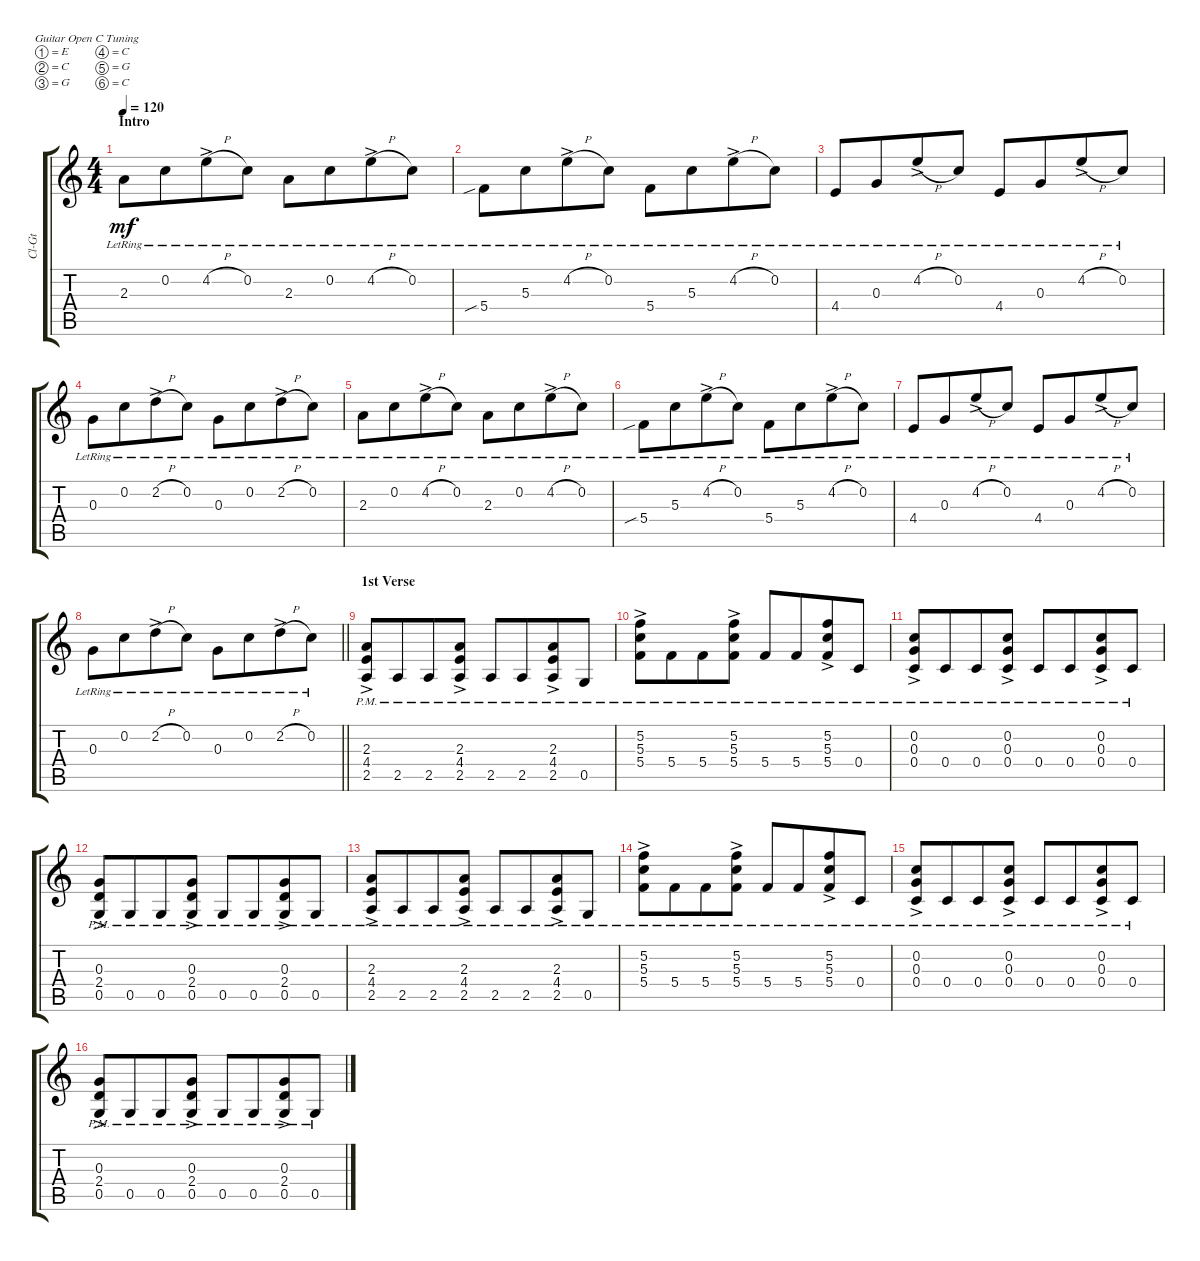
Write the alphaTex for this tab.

\defaultSystemsLayout 4
\bracketExtendMode groupsimilarinstruments
\otherSystemsTrackNameOrientation horizontal
\track ("Clean Guitar" "Cl-Gt") {mute multiBarRest instrument electricguitarclean}
\staff {score tabs}
\tuning (E4 C4 G3 C3 G2 C2)
\ts (4 4)
\beaming (8 4 4)
\section ("" "Intro")
\tempo 120
\clef g2
\ks c
2.3{lr}.8{dy mf instrument electricguitarclean beam Down} 0.2{lr}.8{beam Down} 4.2{h ac lr}.8{beam Down} 0.2{lr}.8{beam Down} 2.3{lr}.8{beam Down} 0.2{lr}.8{beam Down} 4.2{h ac lr}.8{beam Down} 0.2{lr}.8{beam Down} |
5.4{sib lr}.8{beam Down} 5.3{lr}.8{beam Down} 4.2{h ac lr}.8{beam Down} 0.2{lr}.8{beam Down} 5.4{lr}.8{beam Down} 5.3{lr}.8{beam Down} 4.2{h ac lr}.8{beam Down} 0.2{lr}.8{beam Down} |
4.4{lr}.8{beam Up} 0.3{lr}.8{beam Up} 4.2{h ac lr}.8{beam Up} 0.2{lr}.8{beam Up} 4.4{lr}.8{beam Up} 0.3{lr}.8{beam Up} 4.2{h ac lr}.8{beam Up} 0.2{lr}.8{beam Up} |
0.3{lr}.8{beam Down} 0.2{lr}.8{beam Down} 2.2{h ac lr}.8{beam Down} 0.2{lr}.8{beam Down} 0.3{lr}.8{beam Down} 0.2{lr}.8{beam Down} 2.2{h ac lr}.8{beam Down} 0.2{lr}.8{beam Down} |
2.3{lr}.8{beam Down} 0.2{lr}.8{beam Down} 4.2{h ac lr}.8{beam Down} 0.2{lr}.8{beam Down} 2.3{lr}.8{beam Down} 0.2{lr}.8{beam Down} 4.2{h ac lr}.8{beam Down} 0.2{lr}.8{beam Down} |
5.4{sib lr}.8{beam Down} 5.3{lr}.8{beam Down} 4.2{h ac lr}.8{beam Down} 0.2{lr}.8{beam Down} 5.4{lr}.8{beam Down} 5.3{lr}.8{beam Down} 4.2{h ac lr}.8{beam Down} 0.2{lr}.8{beam Down} |
4.4{lr}.8{beam Up} 0.3{lr}.8{beam Up} 4.2{h ac lr}.8{beam Up} 0.2{lr}.8{beam Up} 4.4{lr}.8{beam Up} 0.3{lr}.8{beam Up} 4.2{h ac lr}.8{beam Up} 0.2{lr}.8{beam Up} |
\barLineRight lightlight
0.3{lr}.8{beam Down} 0.2{lr}.8{beam Down} 2.2{h ac lr}.8{beam Down} 0.2{lr}.8{beam Down} 0.3{lr}.8{beam Down} 0.2{lr}.8{beam Down} 2.2{h ac lr}.8{beam Down} 0.2{lr}.8{beam Down} |
\section ("" "1st Verse")
(2.5{ac pm} 4.4{ac pm} 2.3{ac pm}).8{beam Up} 2.5{pm}.8{beam Up} 2.5{pm}.8{beam Up} (2.5{ac pm} 4.4{ac pm} 2.3{ac pm}).8{beam Up} 2.5{pm}.8{beam Up} 2.5{pm}.8{beam Up} (2.5{ac pm} 4.4{ac pm} 2.3{ac pm}).8{beam Up} 0.5{pm}.8{beam Up} |
(5.4{ac pm} 5.3{ac pm} 5.2{ac pm}).8{beam Down} 5.4{pm}.8{beam Down} 5.4{pm}.8{beam Down} (5.4{ac pm} 5.3{ac pm} 5.2{ac pm}).8{beam Down} 5.4{pm}.8{beam Up} 5.4{pm}.8{beam Up} (5.4{ac pm} 5.3{ac pm} 5.2{ac pm}).8{beam Up} 0.4{pm}.8{beam Up} |
(0.4{ac pm} 0.3{ac pm} 0.2{ac pm}).8{beam Up} 0.4{pm}.8{beam Up} 0.4{pm}.8{beam Up} (0.4{ac pm} 0.3{ac pm} 0.2{ac pm}).8{beam Up} 0.4{pm}.8{beam Up} 0.4{pm}.8{beam Up} (0.4{ac pm} 0.3{ac pm} 0.2{ac pm}).8{beam Up} 0.4{pm}.8{beam Up} |
(0.5{ac pm} 2.4{ac pm} 0.3{ac pm}).8{beam Up} 0.5{pm}.8{beam Up} 0.5{pm}.8{beam Up} (0.5{ac pm} 2.4{ac pm} 0.3{ac pm}).8{beam Up} 0.5{pm}.8{beam Up} 0.5{pm}.8{beam Up} (0.5{ac pm} 2.4{ac pm} 0.3{ac pm}).8{beam Up} 0.5{pm}.8{beam Up} |
(2.5{ac pm} 4.4{ac pm} 2.3{ac pm}).8{beam Up} 2.5{pm}.8{beam Up} 2.5{pm}.8{beam Up} (2.5{ac pm} 4.4{ac pm} 2.3{ac pm}).8{beam Up} 2.5{pm}.8{beam Up} 2.5{pm}.8{beam Up} (2.5{ac pm} 4.4{ac pm} 2.3{ac pm}).8{beam Up} 0.5{pm}.8{beam Up} |
(5.4{ac pm} 5.3{ac pm} 5.2{ac pm}).8{beam Down} 5.4{pm}.8{beam Down} 5.4{pm}.8{beam Down} (5.4{ac pm} 5.3{ac pm} 5.2{ac pm}).8{beam Down} 5.4{pm}.8{beam Up} 5.4{pm}.8{beam Up} (5.4{ac pm} 5.3{ac pm} 5.2{ac pm}).8{beam Up} 0.4{pm}.8{beam Up} |
(0.4{ac pm} 0.3{ac pm} 0.2{ac pm}).8{beam Up} 0.4{pm}.8{beam Up} 0.4{pm}.8{beam Up} (0.4{ac pm} 0.3{ac pm} 0.2{ac pm}).8{beam Up} 0.4{pm}.8{beam Up} 0.4{pm}.8{beam Up} (0.4{ac pm} 0.3{ac pm} 0.2{ac pm}).8{beam Up} 0.4{pm}.8{beam Up} |
(0.5{ac pm} 2.4{ac pm} 0.3{ac pm}).8{beam Up} 0.5{pm}.8{beam Up} 0.5{pm}.8{beam Up} (0.5{ac pm} 2.4{ac pm} 0.3{ac pm}).8{beam Up} 0.5{pm}.8{beam Up} 0.5{pm}.8{beam Up} (0.5{ac pm} 2.4{ac pm} 0.3{ac pm}).8{beam Up} 0.5{pm}.8{beam Up}
